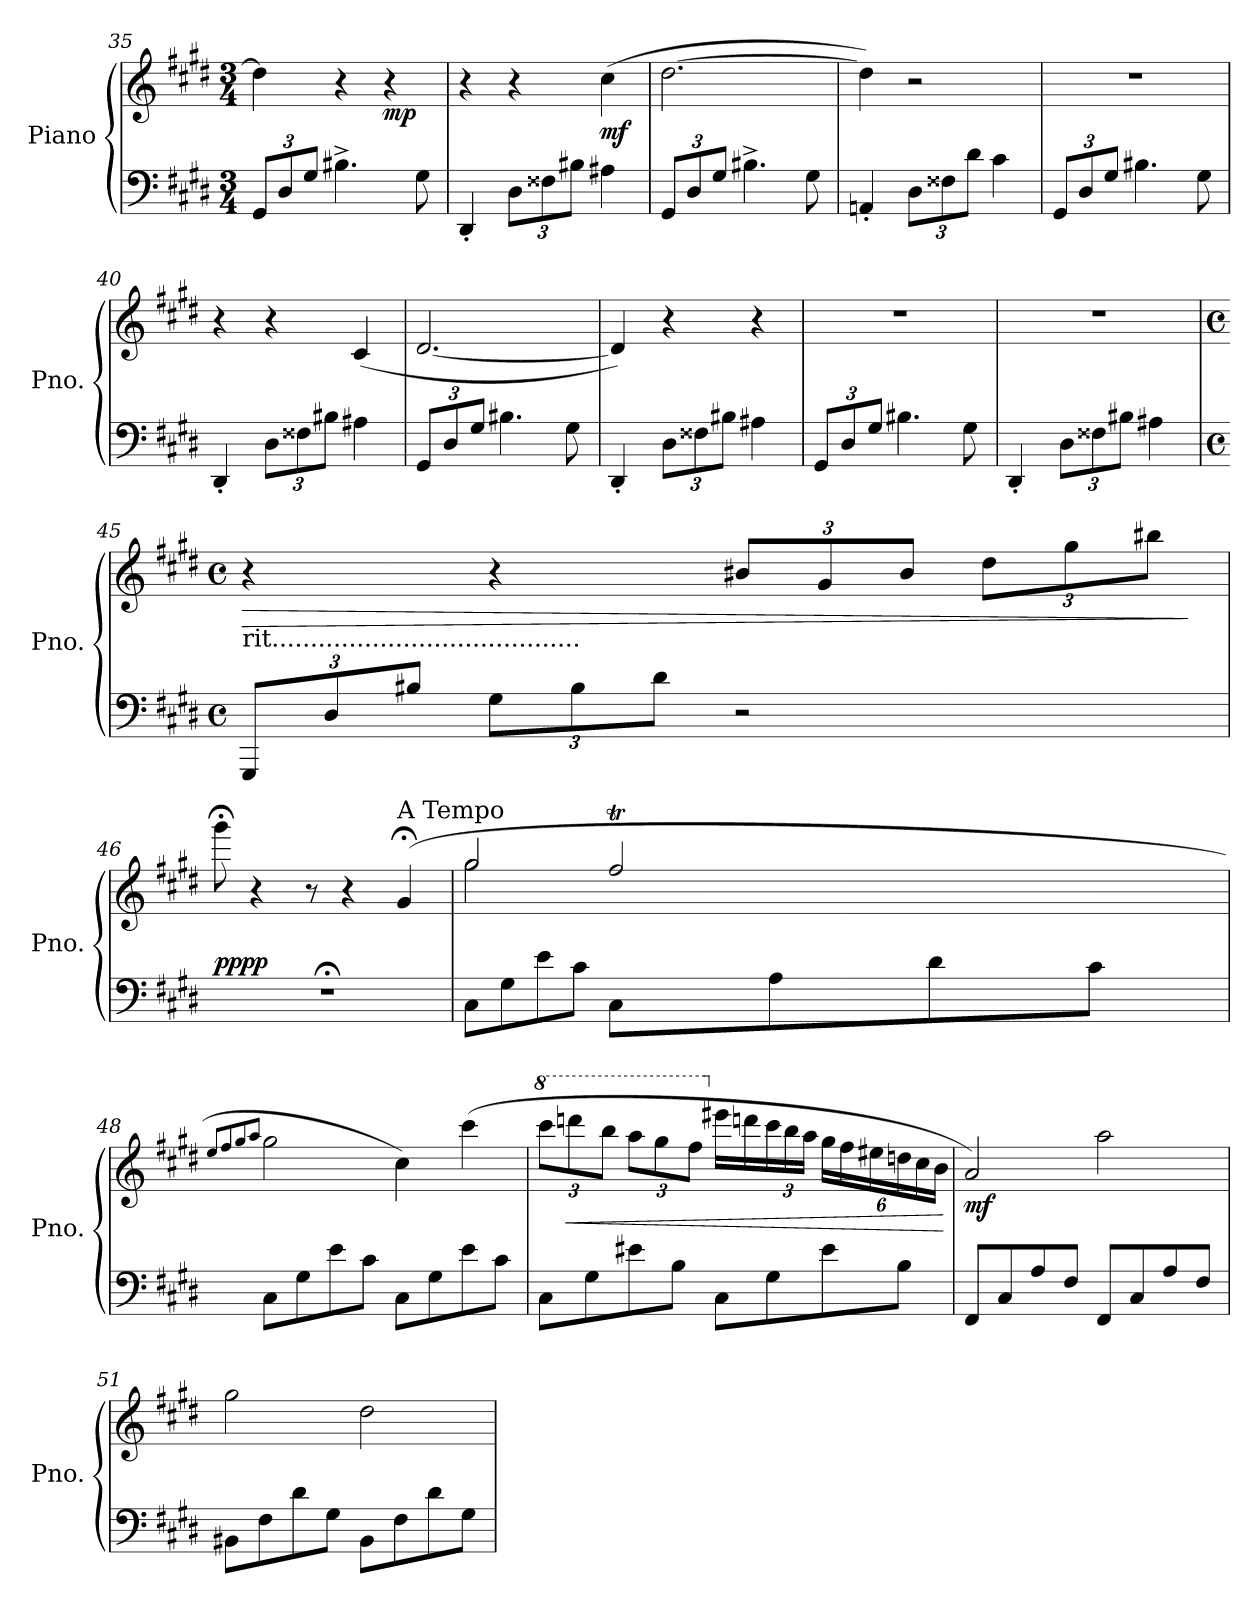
**kern	**kern	**dynam
*part1	*part1	*part1
*staff2	*staff1	*staff1/2
*I"Piano	*	*
*I'Pno.	*	*
!!LO:LB:g=z
*clefF4	*clefG2	*
*k[f#c#g#d#]	*k[f#c#g#d#]	*
*M3/4	*M3/4	*
*MM74	*MM74	*
*Xbrackettup	*	*
=35	=35	=35
12GG#/L	4dd#\]	.
12D#/	.	.
12G#/J	.	.
4.B#X^\	4r	.
!	!	!LO:DY:b
.	4r	mp
8G#\	.	.
=36	=36	=36
4DD#'/	4r	.
*	*MM79	*
12D#\L	4r	.
12F##X\	.	.
12B#X\J	.	.
!	!	!LO:DY:b
4A#X\	(>4cc#\	mf
=37	=37	=37
*	*MM86	*
12GG#/L	[2.dd#\	.
12D#/	.	.
12G#/J	.	.
4.B#X^\	.	.
8G#\	.	.
=38	=38	=38
4AAn'/	4dd#\])	.
12D#\L	2r	.
12F##X\	.	.
*	*MM94	*
12d#\J	.	.
4c#\	.	.
=39	=39	=39
12GG#/L	2.r	.
12D#/	.	.
12G#/J	.	.
4.B#X\	.	.
8G#\	.	.
=40	=40	=40
4DD#'/	4r	.
12D#\L	4r	.
12F##X\	.	.
12B#X\J	.	.
4A#X\	(>4c#/	.
!!LO:PB:g=z
=41	=41	=41
12GG#/L	[2.d#/	.
12D#/	.	.
12G#/J	.	.
4.B#X\	.	.
8G#\	.	.
=42	=42	=42
4DD#'/	4d#/])	.
12D#\L	4r	.
12F##X\	.	.
12B#X\J	.	.
4A#X\	4r	.
=43	=43	=43
12GG#/L	2.r	.
12D#/	.	.
12G#/J	.	.
4.B#X\	.	.
8G#\	.	.
=44	=44	=44
4DD#'/	2.r	.
12D#\L	.	.
12F##X\	.	.
12B#X\J	.	.
4A#X\	.	.
=45	=45	=45
*M4/4	*M4/4	*
*met(c)	*met(c)	*
*	*MM60	*
!LO:TX:a:t=rit........................................	!	!
!	!	!LO:HP:b
(>12GGG#/L	4r	>
12D#/	.	.
12B#X/J	.	.
12G#\L	4r	.
12B#\	.	.
12d#\J	.	.
*	*Xbrackettup	*
2r	12b#X/L	.
*	*MM55	*
.	12g#/	.
.	12b#/J	.
.	12dd#\L	.
*	*MM50	*
.	12gg#\	.
.	12bb#X\J	.
.	.	]
!!LO:LB:g=z
=46	=46	=46
!	!	!LO:DY:a=2
!	!	!LO:DY:n=1:a=2
1r;<	8ggg#;<\)	ppp p
.	4r	.
.	8r	.
.	4r	.
!	!LO:TX:a:t=A Tempo	!
.	(>4g#;</	.
=47	=47	=47
*	*MM65	*
*	*^	*
8C#\L	2gg#/	2gg#\	.
8G#\	.	.	.
8e\	.	.	.
8c#\J	.	.	.
8C#\L	2ff#T/	64ryy	.
.	.	64gg#\LLLLyy	.
.	.	64ff#\yy	.
.	.	64gg#\yy	.
.	.	64ff#\yy	.
.	.	64gg#\yy	.
.	.	64ff#\yy	.
.	.	64gg#\yy	.
8A\	.	64ff#\yy	.
.	.	64gg#\yy	.
.	.	64ff#\yy	.
.	.	64gg#\yy	.
.	.	64ff#\yy	.
.	.	64gg#\yy	.
.	.	64ff#\yy	.
.	.	64gg#\yy	.
8d#\	.	64ff#\yy	.
.	.	64gg#\yy	.
.	.	64ff#\yy	.
.	.	64gg#\yy	.
.	.	64ff#\yy	.
.	.	64gg#\yy	.
.	.	64ff#\yy	.
.	.	64gg#\yy	.
8c#\J	.	64ff#\yy	.
.	.	64gg#\yy	.
.	.	64ff#\yy	.
.	.	64gg#\yy	.
.	.	64ff#\yy	.
.	.	64gg#\yy	.
.	.	64ff#\JJJJyy	.
.	.	64ryy	.
*	*v	*v	*
!!LO:LB:g=z
=48	=48	=48
.	8qee/L	.
.	8qff#/	.
.	8qgg#/	.
.	8qaa/J	.
8C#\L	2gg#\	.
8G#\	.	.
8e\	.	.
8c#\J	.	.
8C#\L	4cc#\)	.
8G#\	.	.
8e\	(>4ccc#\	.
8c#\J	.	.
=49	=49	=49
*	*8va	*
8C#\L	12cccc#\L	.
!	!	!LO:HP:b
.	12ddddn\	<
8G#\	.	.
.	12bbb\J	.
8e#X\	12aaa\L	.
.	12ggg#\	.
8B\J	.	.
.	12fff#\J	.
*	*X8va	*
8C#\L	16eee#X\LL	.
.	16dddn\	.
8G#\	24ccc#\	.
.	24bb\	.
.	24aa\JJ	.
8e#\	24gg#\LL	.
.	24ff#\	.
.	24ee#X\	.
8B\J	24ddn\	.
.	24cc#\	.
.	24b\JJ	.
.	.	[
=50	=50	=50
!	!	!LO:DY:b
8FF#/L	2a/)	mf
8C#/	.	.
8A/	.	.
8F#/J	.	.
8FF#/L	2aa\	.
8C#/	.	.
8A/	.	.
8F#/J	.	.
!!LO:LB:g=z
=51	=51	=51
8BB#X\L	2gg#\	.
8F#\	.	.
8d#\	.	.
8G#\J	.	.
8BB#\L	2dd#\	.
8F#\	.	.
8d#\	.	.
8G#\J	.	.
=	=	=
*-	*-	*-
